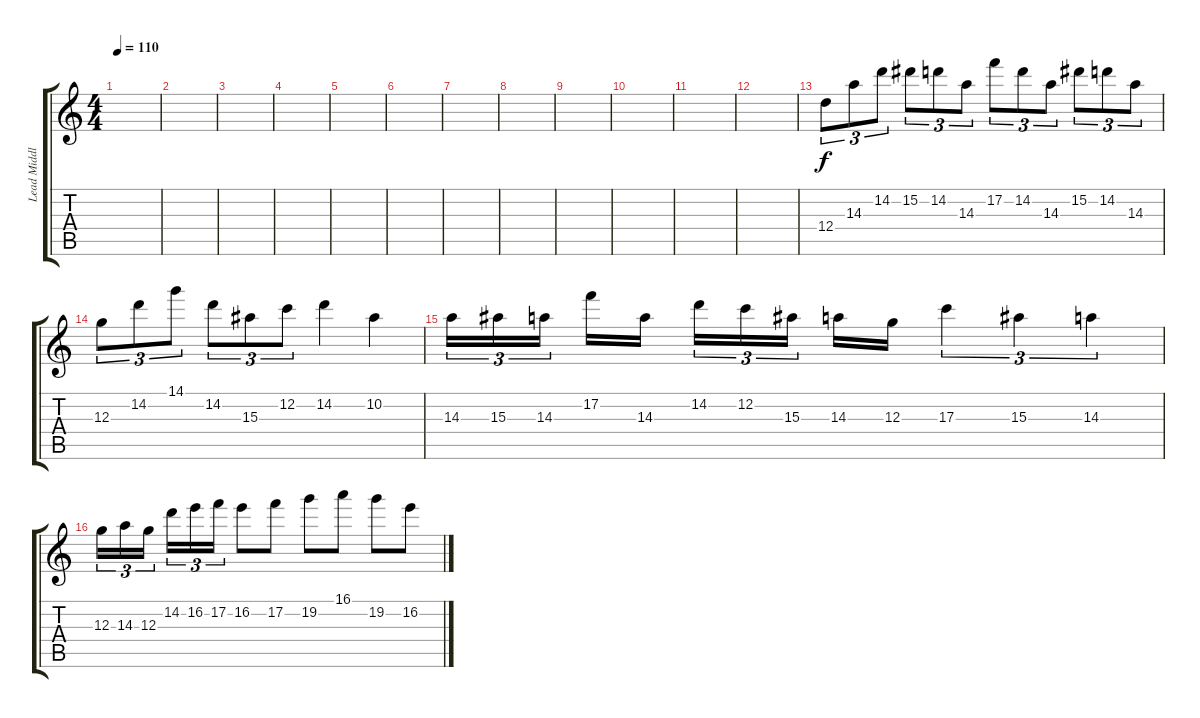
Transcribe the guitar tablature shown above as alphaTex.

\track ("Lead Middle" "Lead Middl") {instrument overdrivenguitar}
\staff {score tabs}
\tuning (F4 C4 G3 D3 A2 E2) {hide}
\ts (4 4)
\tempo 110
\clef g2
\ks c
|
|
|
|
|
|
|
|
|
|
|
|
12.4.8{tu (3 2)} 14.3.8{tu (3 2)} 14.2.8{tu (3 2)} 15.2.8{tu (3 2)} 14.2.8{tu (3 2)} 14.3.8{tu (3 2)} 17.2.8{tu (3 2)} 14.2.8{tu (3 2)} 14.3.8{tu (3 2)} 15.2.8{tu (3 2)} 14.2.8{tu (3 2)} 14.3.8{tu (3 2)} |
12.3.8{tu (3 2)} 14.2.8{tu (3 2)} 14.1.8{tu (3 2)} 14.2.8{tu (3 2)} 15.3.8{tu (3 2)} 12.2.8{tu (3 2)} 14.2.4 10.2.4 |
14.3.16{tu (3 2)} 15.3.16{tu (3 2)} 14.3.16{tu (3 2) beam splitsecondary} 17.2.16 14.3.16 14.2.16{tu (3 2)} 12.2.16{tu (3 2)} 15.3.16{tu (3 2) beam splitsecondary} 14.3.16 12.3.16 17.3.4{tu (3 2)} 15.3.4{tu (3 2)} 14.3.4{tu (3 2)} |
12.3.16{tu (3 2)} 14.3.16{tu (3 2)} 12.3.16{tu (3 2) beam splitsecondary} 14.2.16{tu (3 2)} 16.2.16{tu (3 2)} 17.2.16{tu (3 2)} 16.2.8 17.2.8 19.2.8 16.1.8 19.2.8 16.2.8
